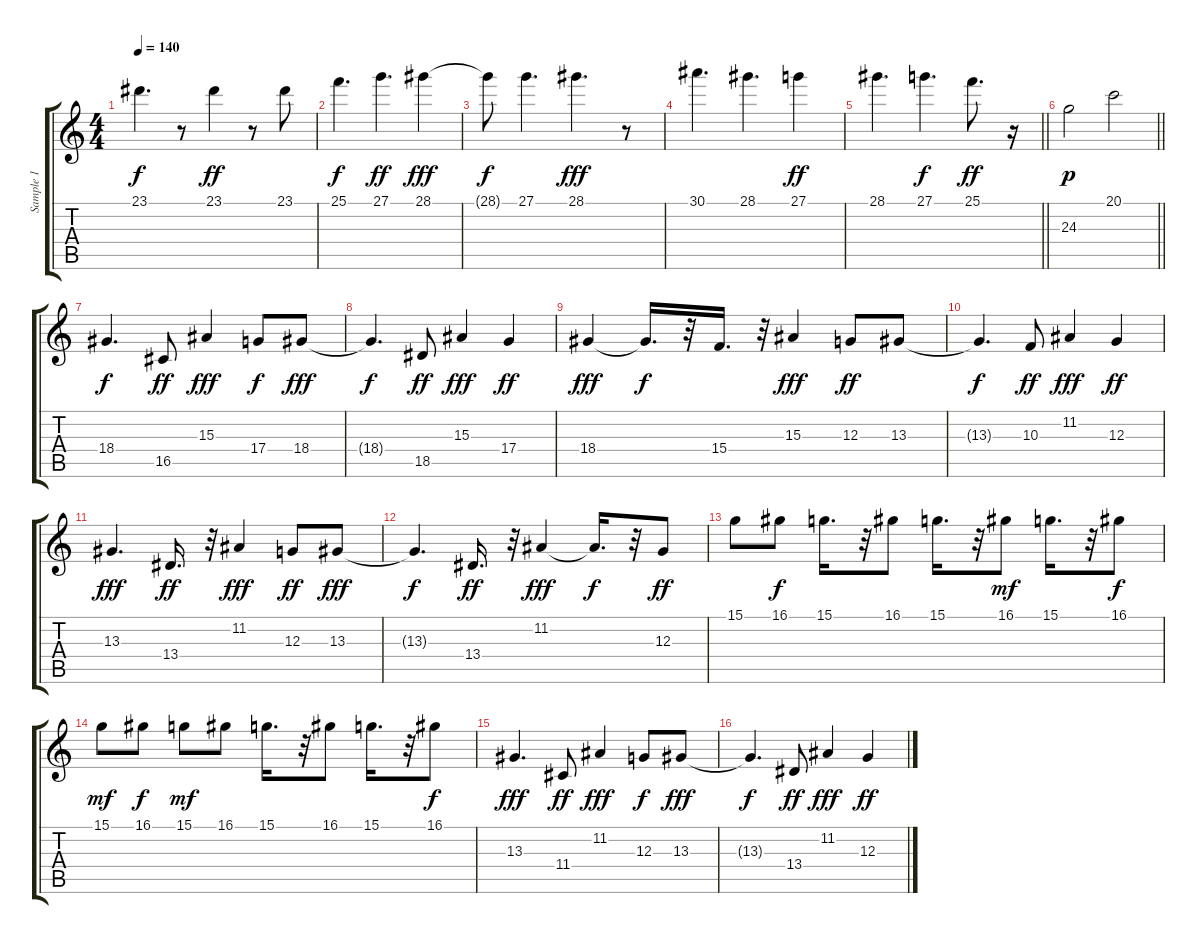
\track ("Sample 1" "Sample 1") {instrument electricgrandpiano}
\staff {score tabs}
\tuning (E4 B3 G3 D3 A2 E2) {hide}
\ts (4 4)
\tempo 140
\clef g2
\ks c
23.1{t}.4{d dy f} r.8 23.1.4{dy ff} r.8 23.1.8 |
25.1.4{d dy f} 27.1.4{d dy ff} 28.1.4{dy fff} |
28.1{t}.8{dy f} 27.1.4{d} 28.1.4{d dy fff} r.8 |
30.1.4{d} 28.1.4{d} 27.1.4{dy ff} |
\barLineRight lightlight
28.1.4{d} 27.1.4{d dy f} 25.1.8{d dy ff} r.16 |
\section ("" " ")
\barLineRight lightlight
24.3.2{dy p} 20.1.2 |
\section ("" " ")
18.4.4{d dy f} 16.5.8{dy ff} 15.3.4{dy fff} 17.4.8{dy f} 18.4.8{dy fff} |
18.4{t}.4{d dy f} 18.5.8{dy ff} 15.3.4{dy fff} 17.4.4{dy ff} |
18.4.4{dy fff} 18.4{t}.16{d dy f} r.32 15.4.16{d} r.32 15.3.4{dy fff} 12.3.8{dy ff} 13.3.8 |
13.3{t}.4{d dy f} 10.3.8{dy ff} 11.2.4{dy fff} 12.3.4{dy ff} |
13.3.4{d dy fff} 13.4.16{d dy ff} r.32 11.2.4{dy fff} 12.3.8{dy ff} 13.3.8{dy fff} |
13.3{t}.4{d dy f} 13.4.16{d dy ff} r.32 11.2.4{dy fff} 11.2{t}.16{d dy f} r.32 12.3.8{dy ff} |
15.1.8 16.1.8{dy f} 15.1.16{d} r.32 16.1.8 15.1.16{d} r.32 16.1.8{dy mf} 15.1.16{d} r.32 16.1.8{dy f} |
15.1.8{dy mf} 16.1.8{dy f} 15.1.8{dy mf} 16.1.8 15.1.16{d} r.32 16.1.8 15.1.16{d} r.32 16.1.8{dy f} |
13.3.4{d dy fff} 11.4.8{dy ff} 11.2.4{dy fff} 12.3.8{dy f} 13.3.8{dy fff} |
13.3{t}.4{d dy f} 13.4.8{dy ff} 11.2.4{dy fff} 12.3.4{dy ff}
